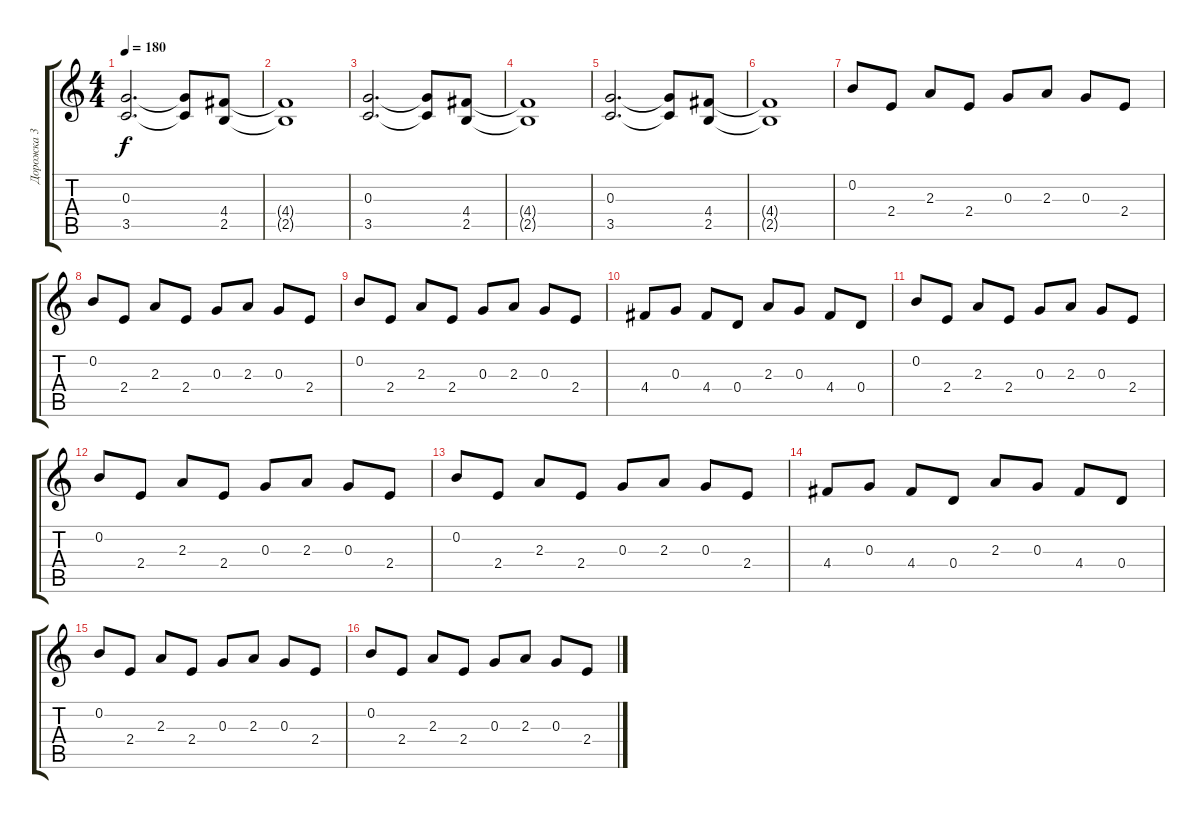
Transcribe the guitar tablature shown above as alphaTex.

\track ("Дорожка 3" "Дорожка 3") {instrument overdrivenguitar}
\staff {score tabs}
\tuning (E4 B3 G3 D3 A2 E2) {hide}
\ts (4 4)
\tempo 180
\clef g2
\ks c
(0.3 3.5).2{d dy f} (0.3{t} 3.5{t}).8 (4.4 2.5).8 |
(4.4{t} 2.5{t}).1 |
(0.3 3.5).2{d} (0.3{t} 3.5{t}).8 (4.4 2.5).8 |
(4.4{t} 2.5{t}).1 |
(0.3 3.5).2{d} (0.3{t} 3.5{t}).8 (4.4 2.5).8 |
(4.4{t} 2.5{t}).1 |
0.2.8 2.4.8 2.3.8 2.4.8 0.3.8 2.3.8 0.3.8 2.4.8 |
0.2.8 2.4.8 2.3.8 2.4.8 0.3.8 2.3.8 0.3.8 2.4.8 |
0.2.8 2.4.8 2.3.8 2.4.8 0.3.8 2.3.8 0.3.8 2.4.8 |
4.4.8 0.3.8 4.4.8 0.4.8 2.3.8 0.3.8 4.4.8 0.4.8 |
0.2.8 2.4.8 2.3.8 2.4.8 0.3.8 2.3.8 0.3.8 2.4.8 |
0.2.8 2.4.8 2.3.8 2.4.8 0.3.8 2.3.8 0.3.8 2.4.8 |
0.2.8 2.4.8 2.3.8 2.4.8 0.3.8 2.3.8 0.3.8 2.4.8 |
4.4.8 0.3.8 4.4.8 0.4.8 2.3.8 0.3.8 4.4.8 0.4.8 |
0.2.8 2.4.8 2.3.8 2.4.8 0.3.8 2.3.8 0.3.8 2.4.8 |
0.2.8 2.4.8 2.3.8 2.4.8 0.3.8 2.3.8 0.3.8 2.4.8
